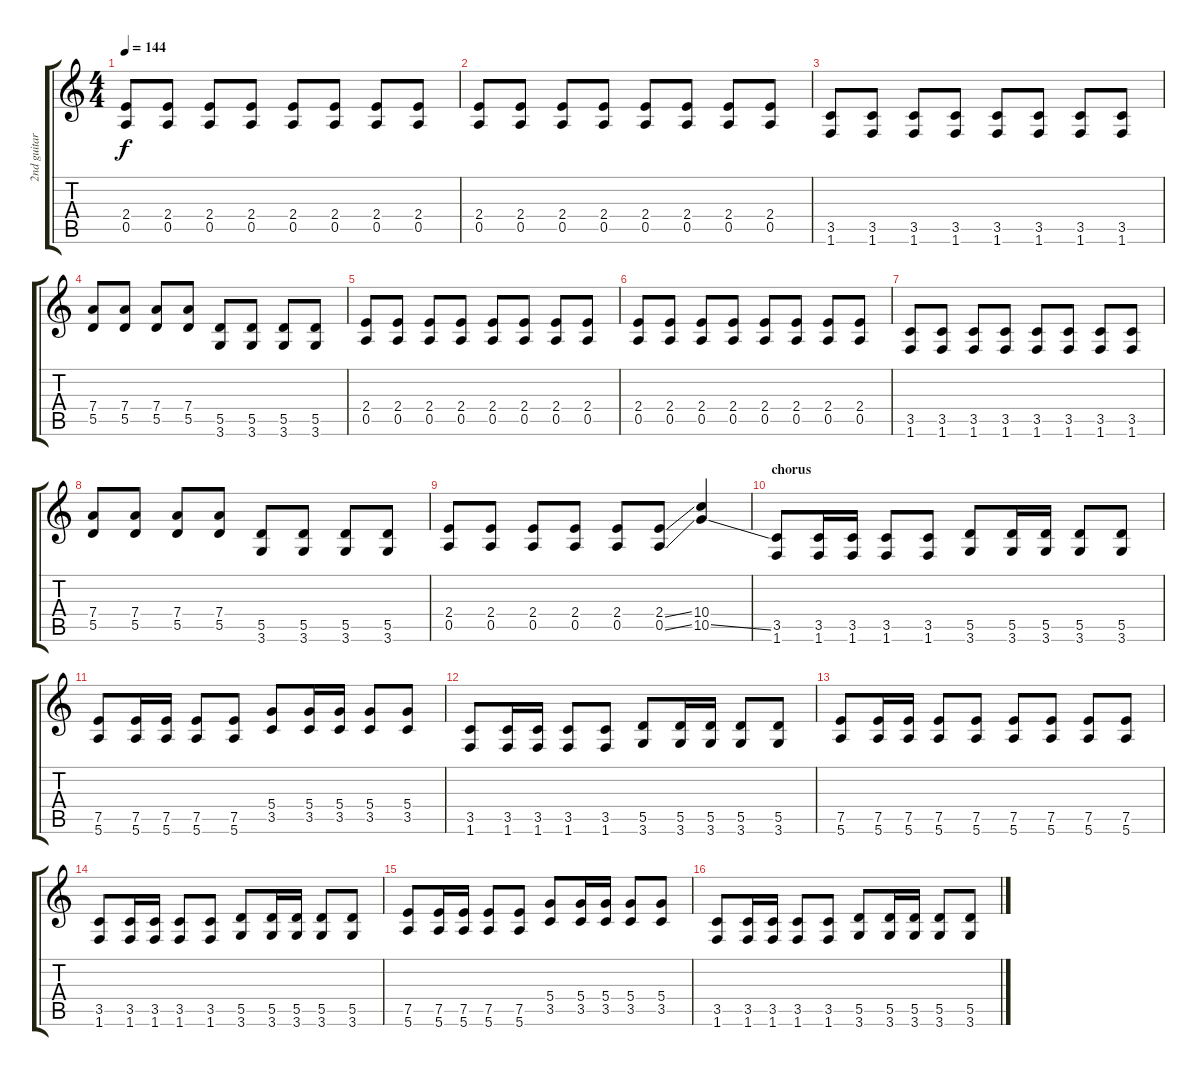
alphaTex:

\track ("2nd guitar" "2nd guitar") {instrument overdrivenguitar}
\staff {score tabs}
\tuning (E4 B3 G3 D3 A2 E2) {hide}
\ts (4 4)
\tempo 144
\clef g2
\ks c
(2.4 0.5).8{dy f} (2.4 0.5).8 (2.4 0.5).8 (2.4 0.5).8 (2.4 0.5).8 (2.4 0.5).8 (2.4 0.5).8 (2.4 0.5).8 |
(2.4 0.5).8 (2.4 0.5).8 (2.4 0.5).8 (2.4 0.5).8 (2.4 0.5).8 (2.4 0.5).8 (2.4 0.5).8 (2.4 0.5).8 |
(3.5 1.6).8 (3.5 1.6).8 (3.5 1.6).8 (3.5 1.6).8 (3.5 1.6).8 (3.5 1.6).8 (3.5 1.6).8 (3.5 1.6).8 |
(7.4 5.5).8 (7.4 5.5).8 (7.4 5.5).8 (7.4 5.5).8 (5.5 3.6).8 (5.5 3.6).8 (5.5 3.6).8 (5.5 3.6).8 |
(2.4 0.5).8 (2.4 0.5).8 (2.4 0.5).8 (2.4 0.5).8 (2.4 0.5).8 (2.4 0.5).8 (2.4 0.5).8 (2.4 0.5).8 |
(2.4 0.5).8 (2.4 0.5).8 (2.4 0.5).8 (2.4 0.5).8 (2.4 0.5).8 (2.4 0.5).8 (2.4 0.5).8 (2.4 0.5).8 |
(3.5 1.6).8 (3.5 1.6).8 (3.5 1.6).8 (3.5 1.6).8 (3.5 1.6).8 (3.5 1.6).8 (3.5 1.6).8 (3.5 1.6).8 |
(7.4 5.5).8 (7.4 5.5).8 (7.4 5.5).8 (7.4 5.5).8 (5.5 3.6).8 (5.5 3.6).8 (5.5 3.6).8 (5.5 3.6).8 |
(2.4 0.5).8 (2.4 0.5).8 (2.4 0.5).8 (2.4 0.5).8 (2.4 0.5).8 (2.4{ss} 0.5{ss}).8 (10.4 10.5{ss}).4 |
\section ("" "chorus")
(3.5 1.6).8 (3.5 1.6).16 (3.5 1.6).16 (3.5 1.6).8 (3.5 1.6).8 (5.5 3.6).8 (5.5 3.6).16 (5.5 3.6).16 (5.5 3.6).8 (5.5 3.6).8 |
(7.5 5.6).8 (7.5 5.6).16 (7.5 5.6).16 (7.5 5.6).8 (7.5 5.6).8 (5.4 3.5).8 (5.4 3.5).16 (5.4 3.5).16 (5.4 3.5).8 (5.4 3.5).8 |
(3.5 1.6).8 (3.5 1.6).16 (3.5 1.6).16 (3.5 1.6).8 (3.5 1.6).8 (5.5 3.6).8 (5.5 3.6).16 (5.5 3.6).16 (5.5 3.6).8 (5.5 3.6).8 |
(7.5 5.6).8 (7.5 5.6).16 (7.5 5.6).16 (7.5 5.6).8 (7.5 5.6).8 (7.5 5.6).8 (7.5 5.6).8 (7.5 5.6).8 (7.5 5.6).8 |
(3.5 1.6).8 (3.5 1.6).16 (3.5 1.6).16 (3.5 1.6).8 (3.5 1.6).8 (5.5 3.6).8 (5.5 3.6).16 (5.5 3.6).16 (5.5 3.6).8 (5.5 3.6).8 |
(7.5 5.6).8 (7.5 5.6).16 (7.5 5.6).16 (7.5 5.6).8 (7.5 5.6).8 (5.4 3.5).8 (5.4 3.5).16 (5.4 3.5).16 (5.4 3.5).8 (5.4 3.5).8 |
(3.5 1.6).8 (3.5 1.6).16 (3.5 1.6).16 (3.5 1.6).8 (3.5 1.6).8 (5.5 3.6).8 (5.5 3.6).16 (5.5 3.6).16 (5.5 3.6).8 (5.5 3.6).8
